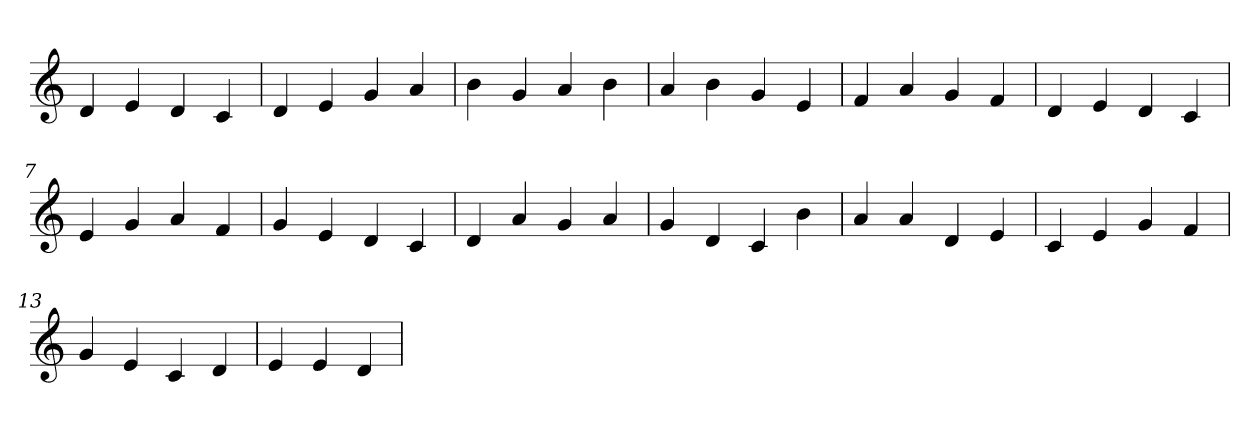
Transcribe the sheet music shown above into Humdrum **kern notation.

**kern
*part1
*staff1
*clefG2
=1
4d
4e
4d
4c
=2
4d
4e
4g
4a
=3
4b
4g
4a
4b
=4
4a
4b
4g
4e
=5
4f
4a
4g
4f
=6
4d
4e
4d
4c
=7
4e
4g
4a
4f
=8
4g
4e
4d
4c
=9
4d
4a
4g
4a
=10
4g
4d
4c
4b
=11
4a
4a
4d
4e
=12
4c
4e
4g
4f
=13
4g
4e
4c
4d
=14
4e
4e
4d
=
*-
